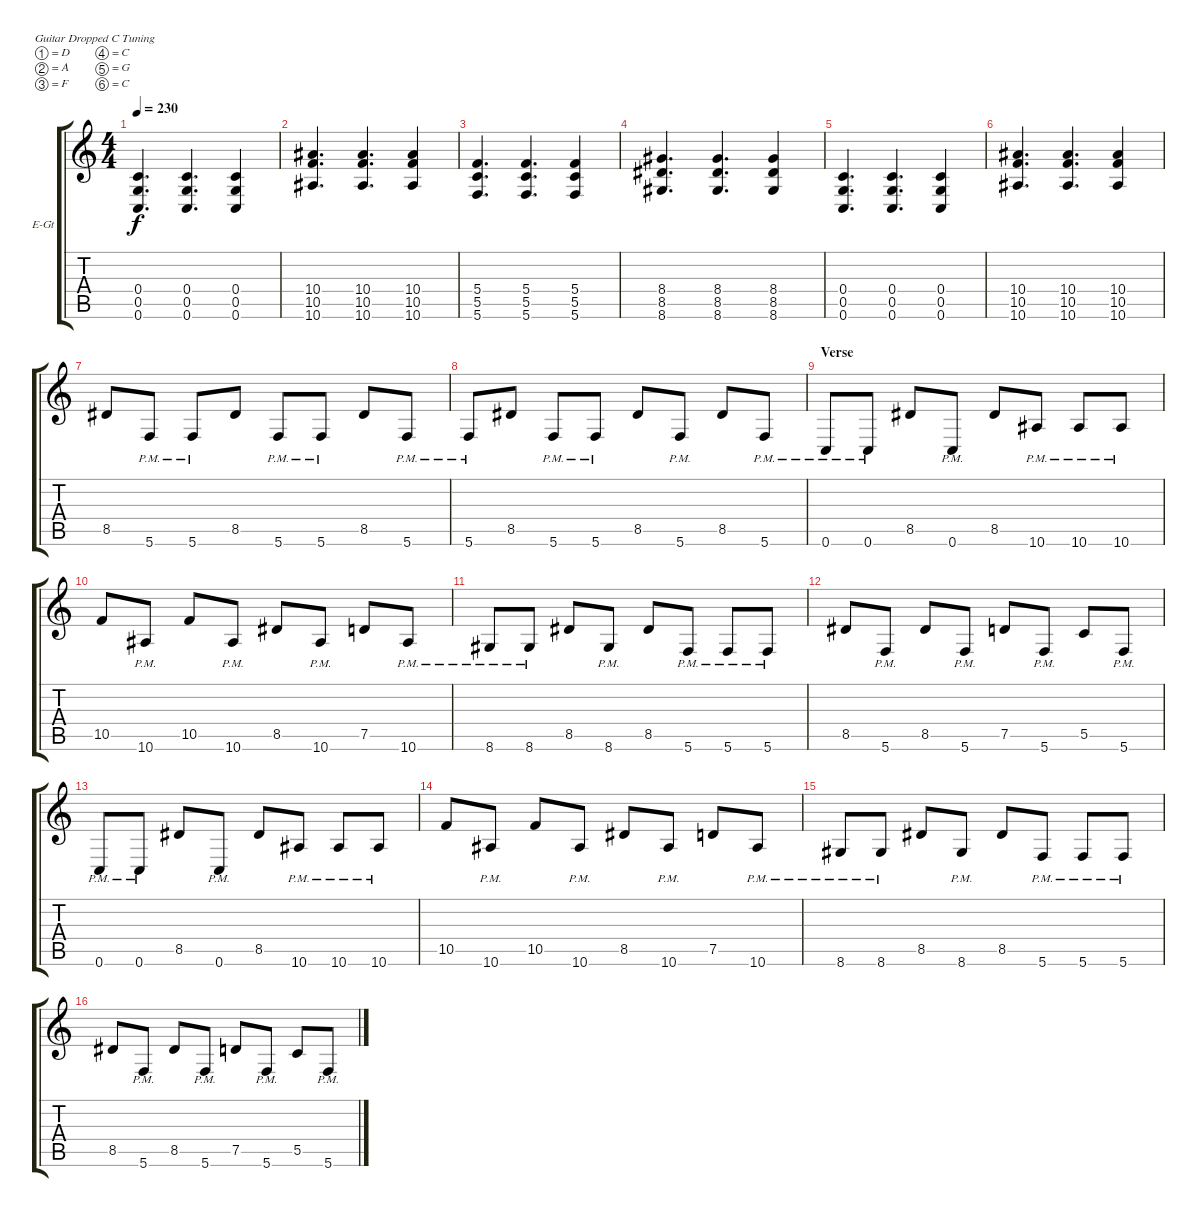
\defaultSystemsLayout 4
\bracketExtendMode groupsimilarinstruments
\firstSystemTrackNameOrientation horizontal
\otherSystemsTrackNameOrientation horizontal
\track ("Electric Guitar" "E-Gt") {instrument distortionguitar}
\staff {score tabs}
\tuning (D4 A3 F3 C3 G2 C2)
\ts (4 4)
\tempo 230
\clef g2
\ks c
(0.6 0.5 0.4).4{d dy f} (0.4 0.5 0.6).4{d} (0.6 0.5 0.4).4 |
(10.6 10.5 10.4).4{d} (10.4 10.5 10.6).4{d} (10.6 10.5 10.4).4 |
(5.6 5.5 5.4).4{d} (5.4 5.5 5.6).4{d} (5.6 5.5 5.4).4 |
(8.6 8.5 8.4).4{d} (8.4 8.5 8.6).4{d} (8.6 8.5 8.4).4 |
(0.6 0.5 0.4).4{d} (0.4 0.5 0.6).4{d} (0.6 0.5 0.4).4 |
(10.6 10.5 10.4).4{d} (10.4 10.5 10.6).4{d} (10.6 10.5 10.4).4 |
8.5.8 5.6{pm}.8 5.6{pm}.8 8.5.8 5.6{pm}.8 5.6{pm}.8 8.5.8 5.6{pm}.8 |
5.6{pm}.8 8.5.8 5.6{pm}.8 5.6{pm}.8 8.5.8 5.6{pm}.8 8.5.8 5.6{pm}.8 |
\section ("" "Verse")
0.6{pm}.8 0.6{pm}.8 8.5.8 0.6{pm}.8 8.5.8 10.6{pm}.8 10.6{pm}.8 10.6{pm}.8 |
10.5.8 10.6{pm}.8 10.5.8 10.6{pm}.8 8.5.8 10.6{pm}.8 7.5.8 10.6{pm}.8 |
8.6{pm}.8 8.6{pm}.8 8.5.8 8.6{pm}.8 8.5.8 5.6{pm}.8 5.6{pm}.8 5.6{pm}.8 |
8.5.8 5.6{pm}.8 8.5.8 5.6{pm}.8 7.5.8 5.6{pm}.8 5.5.8 5.6{pm}.8 |
0.6{pm}.8 0.6{pm}.8 8.5.8 0.6{pm}.8 8.5.8 10.6{pm}.8 10.6{pm}.8 10.6{pm}.8 |
10.5.8 10.6{pm}.8 10.5.8 10.6{pm}.8 8.5.8 10.6{pm}.8 7.5.8 10.6{pm}.8 |
8.6{pm}.8 8.6{pm}.8 8.5.8 8.6{pm}.8 8.5.8 5.6{pm}.8 5.6{pm}.8 5.6{pm}.8 |
8.5.8 5.6{pm}.8 8.5.8 5.6{pm}.8 7.5.8 5.6{pm}.8 5.5.8 5.6{pm}.8
